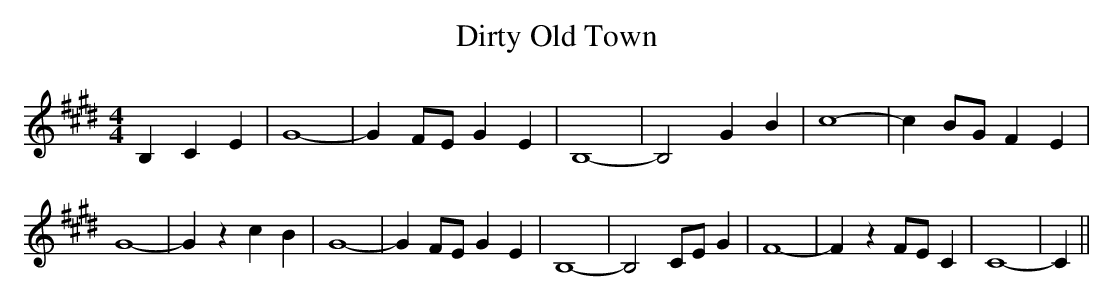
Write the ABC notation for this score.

X:1
T:Dirty Old Town
M:4/4
L:1/4
K:E
 B, C E| G4-| G F/2E/2 G E| B,4-| B,2 G B| c4-| c B/2G/2 F E| G4-|\
 G z c B| G4-| G F/2E/2 G E| B,4-| B,2 C/2E/2 G| F4-| F z F/2E/2 C|\
 C4-| C||
